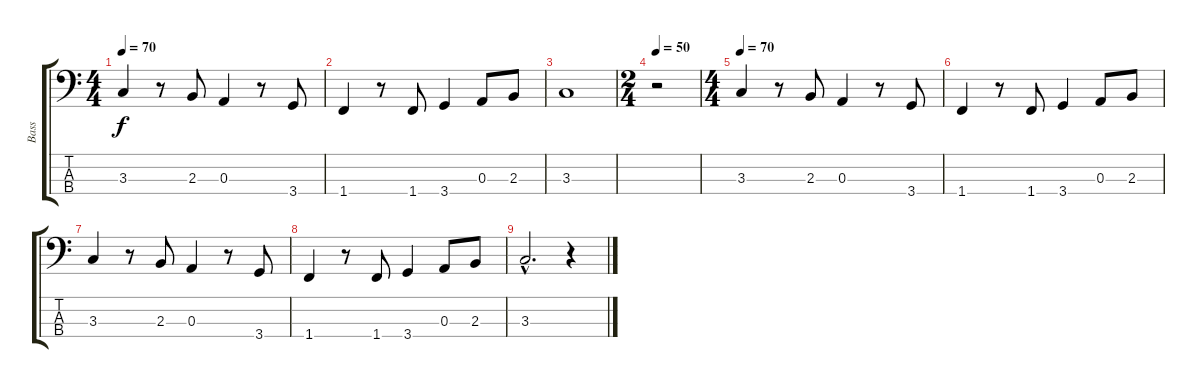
\track ("Bass" "Bass") {instrument electricbassfinger}
\staff {score tabs}
\tuning (G2 D2 A1 E1) {hide}
\ts (4 4)
\tempo 70
\clef f4
\ks c
3.3.4{dy f} r.8 2.3.8 0.3.4 r.8 3.4.8 |
1.4.4 r.8 1.4.8 3.4.4 0.3.8 2.3.8 |
3.3.1 |
\ts (2 4)
\tempo 50
r.2 |
\ts (4 4)
\tempo 70
3.3.4 r.8 2.3.8 0.3.4 r.8 3.4.8 |
1.4.4 r.8 1.4.8 3.4.4 0.3.8 2.3.8 |
3.3.4 r.8 2.3.8 0.3.4 r.8 3.4.8 |
1.4.4 r.8 1.4.8 3.4.4 0.3.8 2.3.8 |
3.3{hac}.2{d} r.4
